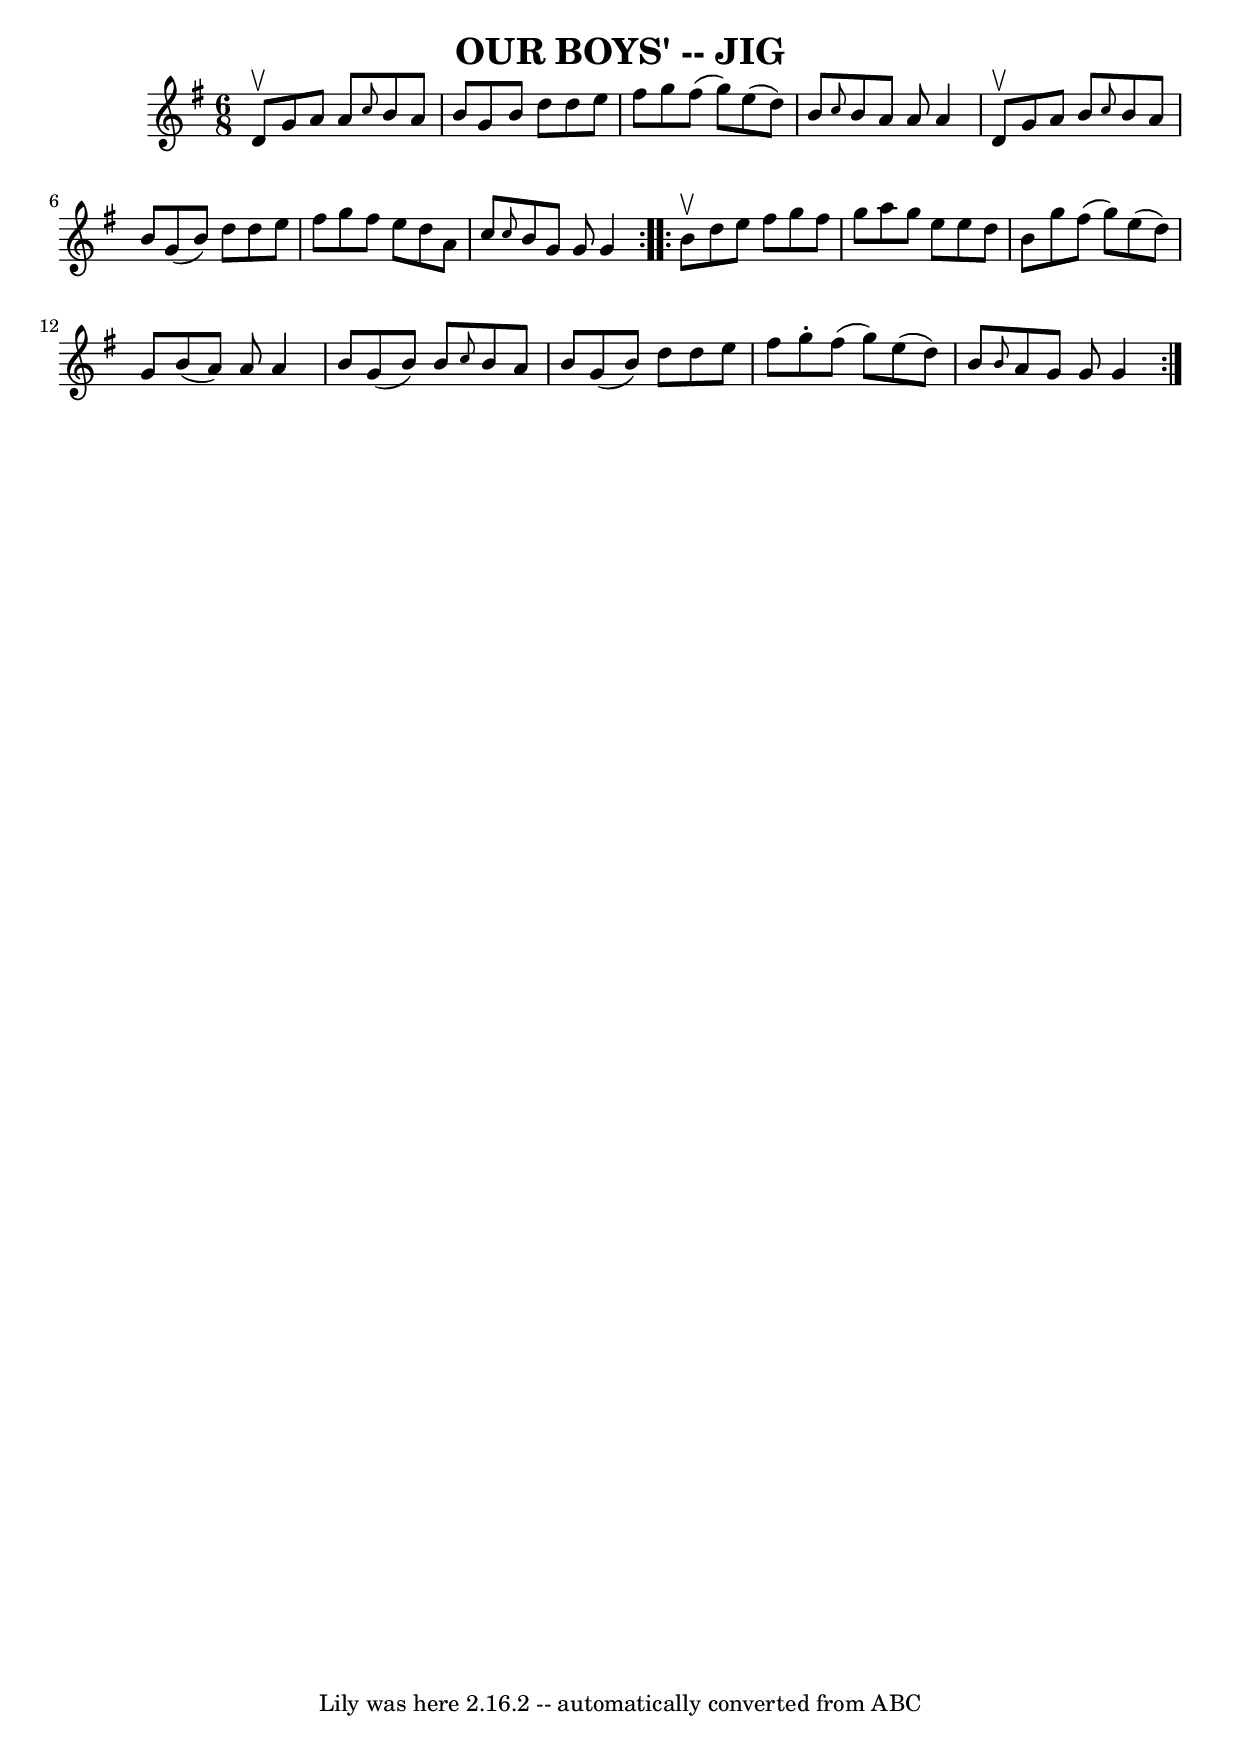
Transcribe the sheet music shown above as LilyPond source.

\version "2.7.40"
\include "Mammoth.ily"
\header {
	%% book = "Ryan's Mammoth Collection of Fiddle Tunes"
	crossRefNumber = "1"
	footnotes = ""
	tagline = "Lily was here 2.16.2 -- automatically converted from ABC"
	title = "OUR BOYS' -- JIG"
}
voicedefault =  {


\repeat volta 2 {
\time 6/8 \key g \major d'8^\upbow       |
 g'8 a'8 a'8  
\grace { c''8  } b'8 a'8 b'8    |
 g'8 b'8 d''8    
d''8 e''8 fis''8    |
 g''8 fis''8 (g''8) e''8 (
d''8) b'8    |
 \grace { c''8  } b'8 a'8 a'8 a'4    
d'8^\upbow   |
     |
 g'8 a'8 b'8  \grace { c''8  }   
b'8 a'8 b'8    |
 g'8 (b'8) d''8 d''8 e''8    
fis''8    |
 g''8 fis''8 e''8 d''8 a'8 c''8    |
 
\grace { c''8  } b'8 g'8 g'8 g'4    }     \repeat volta 2 { b'8 
^\upbow       |
 d''8 e''8 fis''8 g''8 fis''8 g''8    
|
 a''8 g''8 e''8 e''8 d''8 b'8    |
 g''8    
fis''8 (g''8) e''8 (d''8) g'8    |
 b'8 (a'8)   
a'8 a'4 b'8    |
     |
 g'8 (b'8) b'8  \grace {    
c''8  } b'8 a'8 b'8    |
 g'8 (b'8) d''8 d''8    
e''8 fis''8    |
 g''8 -. fis''8 (g''8) e''8 (d''8)  
 b'8    |
 \grace { b'8  } a'8 g'8 g'8 g'4    }   
}

\score{
    <<

	\context Staff="default"
	{
	    \voicedefault 
	}

    >>
	\layout {
	}
	\midi {}
}
